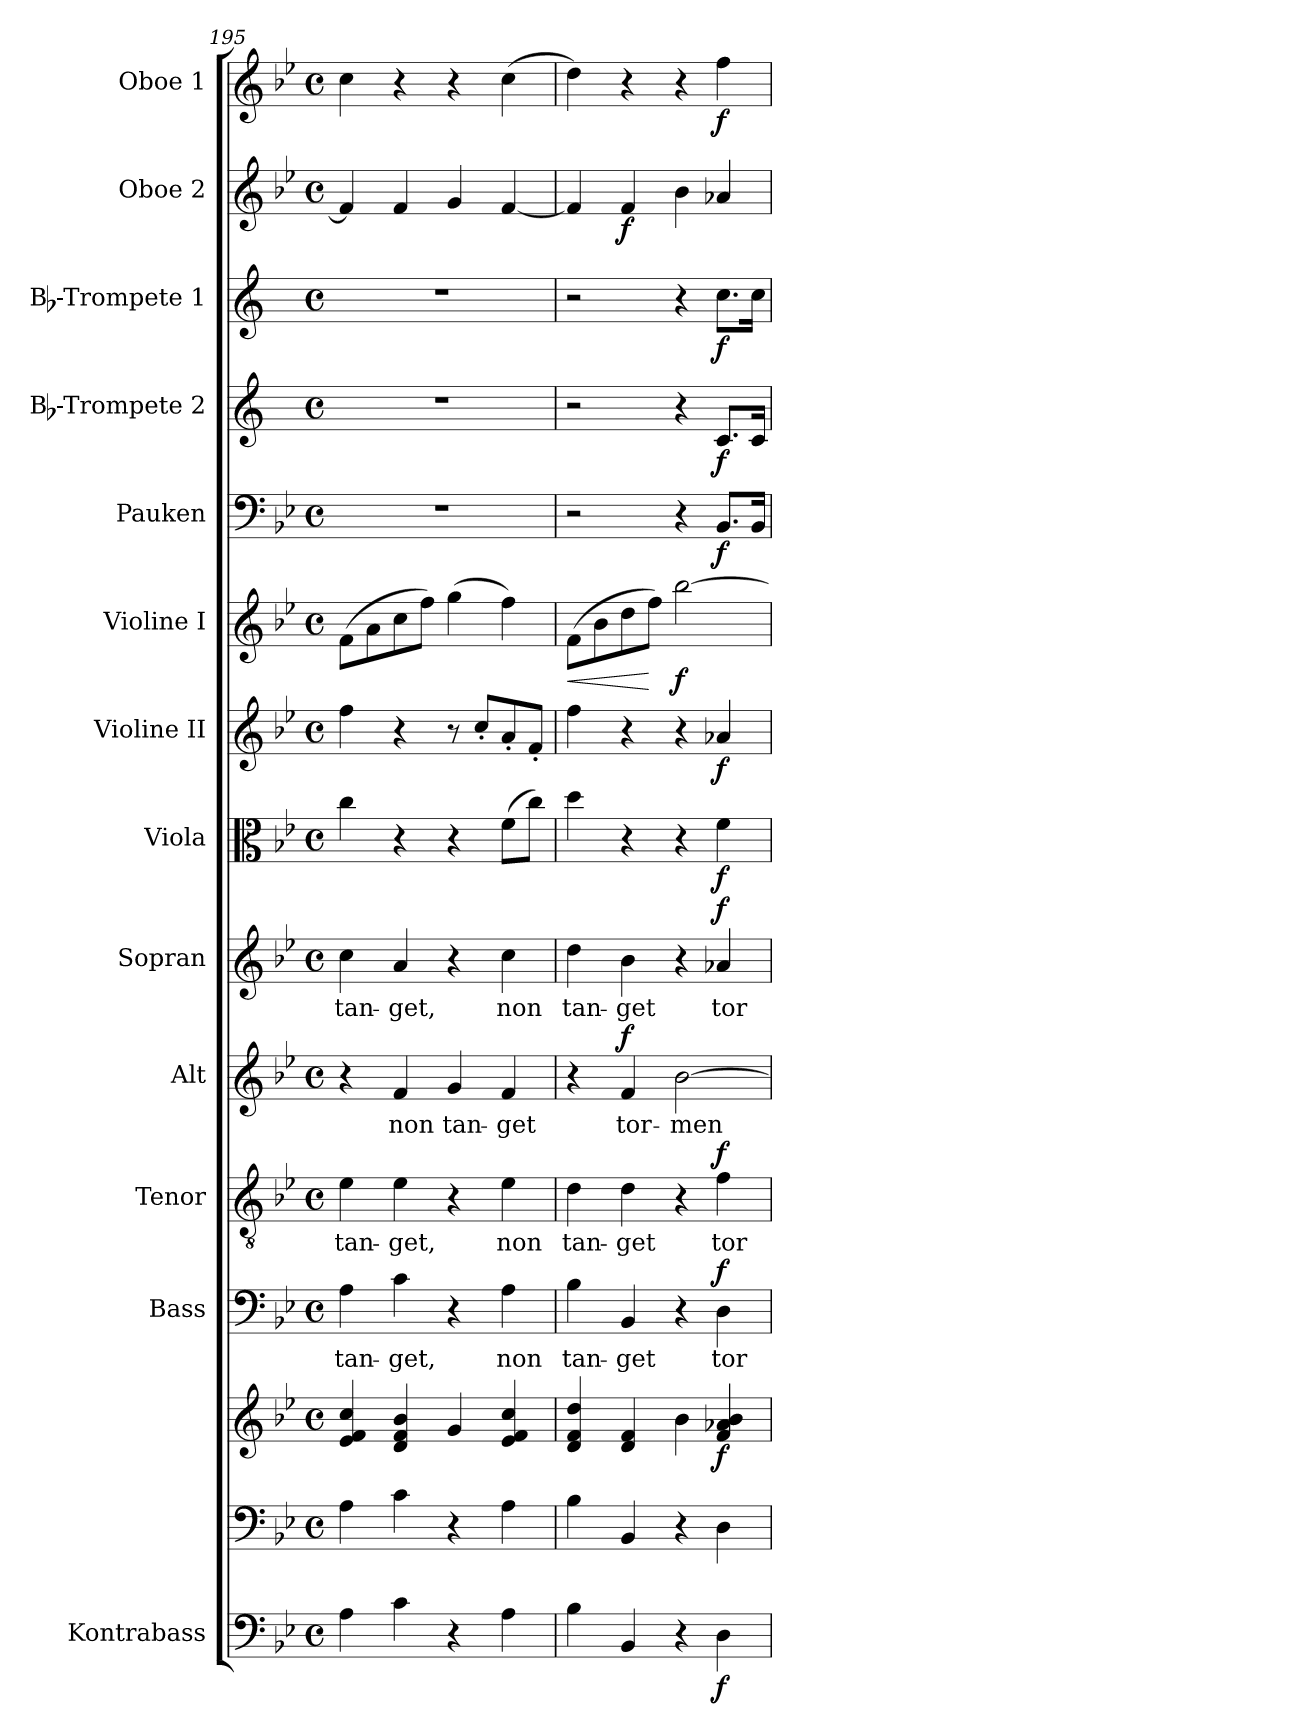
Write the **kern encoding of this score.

**kern	**dynam	**kern	**kern	**dynam	**kern	**text	**dynam	**kern	**text	**dynam	**kern	**text	**dynam	**kern	**text	**dynam	**kern	**dynam	**kern	**dynam	**kern	**dynam	**kern	**dynam	**kern	**dynam	**kern	**dynam	**kern	**dynam	**kern	**dynam
*part14	*part14	*part13	*part13	*part13	*part12	*part12	*part12	*part11	*part11	*part11	*part10	*part10	*part10	*part9	*part9	*part9	*part8	*part8	*part7	*part7	*part6	*part6	*part5	*part5	*part4	*part4	*part3	*part3	*part2	*part2	*part1	*part1
*staff15	*staff15	*staff14	*staff13	*staff13/14	*staff12	*staff12	*staff12	*staff11	*staff11	*staff11	*staff10	*staff10	*staff10	*staff9	*staff9	*staff9	*staff8	*staff8	*staff7	*staff7	*staff6	*staff6	*staff5	*staff5	*staff4	*staff4	*staff3	*staff3	*staff2	*staff2	*staff1	*staff1
*I"Kontrabass	*	*	*	*	*I"Bass	*	*	*I"Tenor	*	*	*I"Alt	*	*	*I"Sopran	*	*	*I"Viola	*	*I"Violine II	*	*I"Violine I	*	*I"Pauken	*	*I"Bb-Trompete 2	*	*I"Bb-Trompete 1	*	*I"Oboe 2	*	*I"Oboe 1	*
*I'Kb.	*	*	*	*	*I'B.	*	*	*I'T.	*	*	*I'A.	*	*	*I'S.	*	*	*I'Vla.	*	*I'Vl. II	*	*I'Vl. I	*	*I'Pk.	*	*I'Bb Trp. 2	*	*I'Bb Trp. 1	*	*I'Ob. 2	*	*I'Ob. 1	*
*clefF4	*	*clefF4	*clefG2	*	*clefF4	*	*	*clefGv2	*	*	*clefG2	*	*	*clefG2	*	*	*clefC3	*	*clefG2	*	*clefG2	*	*clefF4	*	*clefG2	*	*clefG2	*	*clefG2	*	*clefG2	*
*ITrd7c12	*	*	*	*	*	*	*	*	*	*	*	*	*	*	*	*	*	*	*	*	*	*	*	*	*ITrd1c2	*	*ITrd1c2	*	*	*	*	*
*k[b-e-]	*	*k[b-e-]	*k[b-e-]	*	*k[b-e-]	*	*	*k[b-e-]	*	*	*k[b-e-]	*	*	*k[b-e-]	*	*	*k[b-e-]	*	*k[b-e-]	*	*k[b-e-]	*	*k[b-e-]	*	*k[b-e-]	*	*k[b-e-]	*	*k[b-e-]	*	*k[b-e-]	*
*B-:	*	*B-:	*B-:	*	*B-:	*	*	*B-:	*	*	*B-:	*	*	*B-:	*	*	*B-:	*	*B-:	*	*B-:	*	*B-:	*	*B-:	*	*B-:	*	*B-:	*	*B-:	*
*M4/4	*	*M4/4	*M4/4	*	*M4/4	*	*	*M4/4	*	*	*M4/4	*	*	*M4/4	*	*	*M4/4	*	*M4/4	*	*M4/4	*	*M4/4	*	*M4/4	*	*M4/4	*	*M4/4	*	*M4/4	*
*met(c)	*	*met(c)	*met(c)	*	*met(c)	*	*	*met(c)	*	*	*met(c)	*	*	*met(c)	*	*	*met(c)	*	*met(c)	*	*met(c)	*	*met(c)	*	*met(c)	*	*met(c)	*	*met(c)	*	*met(c)	*
=195	=195	=195	=195	=195	=195	=195	=195	=195	=195	=195	=195	=195	=195	=195	=195	=195	=195	=195	=195	=195	=195	=195	=195	=195	=195	=195	=195	=195	=195	=195	=195	=195
!	!	!	!	!	!	!LO:LY:b	!	!	!LO:LY:b	!	!	!	!	!	!LO:LY:b	!	!	!	!	!	!	!	!	!	!	!	!	!	!	!	!	!
4AA\	.	4A\	4e-/ 4f/ 4cc/	.	4A\	tan-	.	4e-\	tan-	.	4r	.	.	4cc\	tan-	.	4cc\	.	4ff\	.	(>8f\L	.	1r	.	1r	.	1r	.	4f/]	.	4cc\	.
.	.	.	.	.	.	.	.	.	.	.	.	.	.	.	.	.	.	.	.	.	8a\	.	.	.	.	.	.	.	.	.	.	.
!	!	!	!	!	!	!LO:LY:b	!	!	!LO:LY:b	!	!	!LO:LY:b	!	!	!LO:LY:b	!	!	!	!	!	!	!	!	!	!	!	!	!	!	!	!	!
4C\	.	4c\	4d/ 4f/ 4b-/	.	4c\	-get,	.	4e-\	-get,	.	4f/	non	.	4a/	-get,	.	4r	.	4r	.	8cc\	.	.	.	.	.	.	.	4f/	.	4r	.
.	.	.	.	.	.	.	.	.	.	.	.	.	.	.	.	.	.	.	.	.	8ff\J)	.	.	.	.	.	.	.	.	.	.	.
!	!	!	!	!	!	!	!	!	!	!	!	!LO:LY:b	!	!	!	!	!	!	!	!	!	!	!	!	!	!	!	!	!	!	!	!
4r	.	4r	4g/	.	4r	.	.	4r	.	.	4g/	tan-	.	4r	.	.	4r	.	8r	.	(>4gg\	.	.	.	.	.	.	.	4g/	.	4r	.
.	.	.	.	.	.	.	.	.	.	.	.	.	.	.	.	.	.	.	8cc'</L	.	.	.	.	.	.	.	.	.	.	.	.	.
!	!	!	!	!	!	!LO:LY:b	!	!	!LO:LY:b	!	!	!LO:LY:b	!	!	!LO:LY:b	!	!	!	!	!	!	!	!	!	!	!	!	!	!	!	!	!
4AA\	.	4A\	4e-/ 4f/ 4cc/	.	4A\	non	.	4e-\	non	.	4f/	-get	.	4cc\	non	.	(>8f\L	.	8a'</	.	4ff\)	.	.	.	.	.	.	.	[4f/	.	(>4cc\	.
.	.	.	.	.	.	.	.	.	.	.	.	.	.	.	.	.	8cc\J)	.	8f'</J	.	.	.	.	.	.	.	.	.	.	.	.	.
=196	=196	=196	=196	=196	=196	=196	=196	=196	=196	=196	=196	=196	=196	=196	=196	=196	=196	=196	=196	=196	=196	=196	=196	=196	=196	=196	=196	=196	=196	=196	=196	=196
!	!	!	!	!	!	!LO:LY:b	!	!	!LO:LY:b	!	!	!	!	!	!LO:LY:b	!	!	!	!	!	!	!LO:HP:b	!	!	!	!	!	!	!	!	!	!
4BB-\	.	4B-\	4d/ 4f/ 4dd/	.	4B-\	tan-	.	4d\	tan-	.	4r	.	.	4dd\	tan-	.	4dd\	.	4ff\	.	(>8f\L	<	2r	.	2r	.	2r	.	4f/]	.	4dd\)	.
.	.	.	.	.	.	.	.	.	.	.	.	.	.	.	.	.	.	.	.	.	8b-\	.	.	.	.	.	.	.	.	.	.	.
!	!	!	!	!	!	!LO:LY:b	!	!	!LO:LY:b	!	!	!LO:LY:b	!LO:DY:a	!	!LO:LY:b	!	!	!	!	!	!	!	!	!	!	!	!	!	!	!LO:DY:b	!	!
4BBB-/	.	4BB-/	4d/ 4f/	.	4BB-/	-get	.	4d\	-get	.	4f/	tor-	f	4b-\	-get	.	4r	.	4r	.	8dd\	.	.	.	.	.	.	.	4f/	f	4r	.
.	.	.	.	.	.	.	.	.	.	.	.	.	.	.	.	.	.	.	.	.	8ff\J)	[	.	.	.	.	.	.	.	.	.	.
!	!	!	!	!	!	!	!	!	!	!	!	!LO:LY:b	!	!	!	!	!	!	!	!	!	!LO:DY:b	!	!	!	!	!	!	!	!	!	!
4r	.	4r	4b-\	.	4r	.	.	4r	.	.	[2b-\	-men-	.	4r	.	.	4r	.	4r	.	[2bb-\	f	4r	.	4r	.	4r	.	4b-\	.	4r	.
!	!LO:DY:b	!	!	!LO:DY:b	!	!LO:LY:b	!LO:DY:a	!	!LO:LY:b	!LO:DY:a	!	!	!	!	!LO:LY:b	!LO:DY:a	!	!LO:DY:b	!	!LO:DY:b	!	!	!	!LO:DY:b	!	!LO:DY:b	!	!LO:DY:b	!	!	!	!LO:DY:b
4DD\	f	4D\	4f/ 4a-X/ 4b-/	f	4D\	tor-	f	4f\	tor-	f	.	.	.	4a-X/	tor-	f	4f\	f	4a-X/	f	.	.	8.BB-/L	f	8.B-/L	f	8.b-\L	f	4a-X/	.	4ff\	f
.	.	.	.	.	.	.	.	.	.	.	.	.	.	.	.	.	.	.	.	.	.	.	16BB-/Jk	.	16B-/Jk	.	16b-\Jk	.	.	.	.	.
=	=	=	=	=	=	=	=	=	=	=	=	=	=	=	=	=	=	=	=	=	=	=	=	=	=	=	=	=	=	=	=	=
*-	*-	*-	*-	*-	*-	*-	*-	*-	*-	*-	*-	*-	*-	*-	*-	*-	*-	*-	*-	*-	*-	*-	*-	*-	*-	*-	*-	*-	*-	*-	*-	*-
